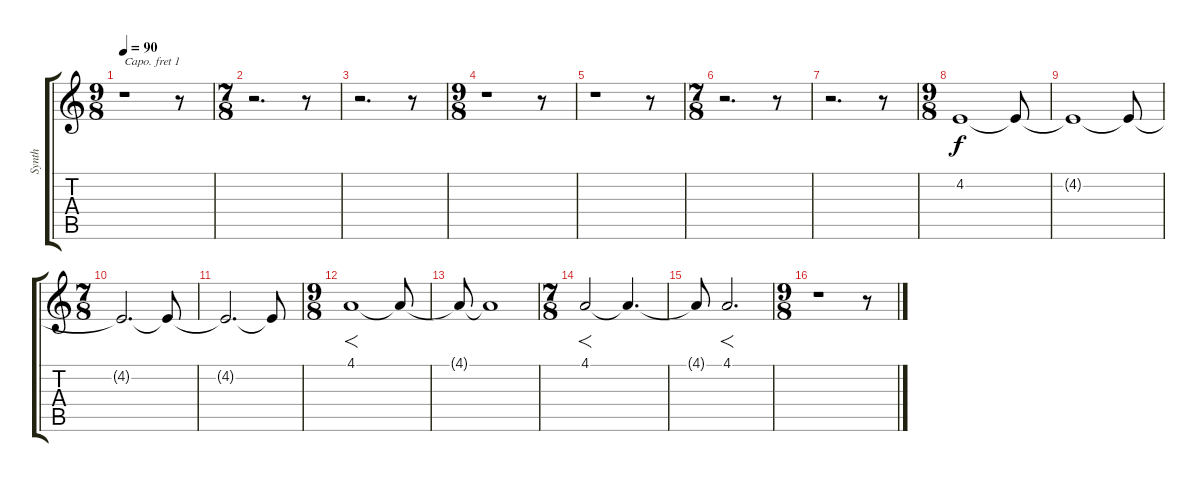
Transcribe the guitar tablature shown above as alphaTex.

\track ("Synth" "Synth") {instrument lead6voice}
\staff {score tabs}
\capo 1
\tuning (E4 B3 G3 D3 A2 E2) {hide}
\ts (9 8)
\tempo 90
\clef g2
\ks c
r.1{dy f} r.8 |
\ts (7 8)
r.2{d} r.8 |
r.2{d} r.8 |
\ts (9 8)
r.1 r.8 |
r.1 r.8 |
\ts (7 8)
r.2{d} r.8 |
r.2{d} r.8 |
\ts (9 8)
4.2.1 4.2{t}.8 |
4.2{t}.1 4.2{t}.8 |
\ts (7 8)
4.2{t}.2{d} 4.2{t}.8 |
4.2{t}.2{d} 4.2{t}.8 |
\ts (9 8)
4.1.1{f} 4.1{t}.8 |
4.1{t}.8 4.1{t}.1 |
\ts (7 8)
4.1.2{f} 4.1{t}.4{d} |
4.1{t}.8 4.1.2{f d} |
\ts (9 8)
r.1 r.8
